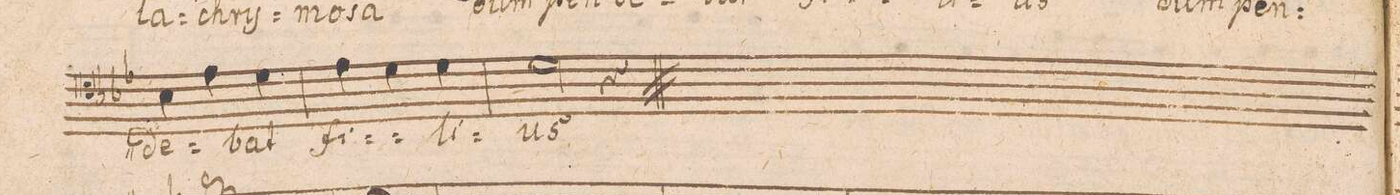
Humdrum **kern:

**kern	**text
*I"TENOR.	*
*clefC4	*
*k[b-e-]	*
*M3/4	*
4B-\	-de-
4e-\	.
4d\	-bat
=17	=17
4e-\	fi-
4d\	.
4d\	-li-
=18	=18
2d\	-us
4r	.
=19|!	=19|!
*M3/4	*
*-	*-
